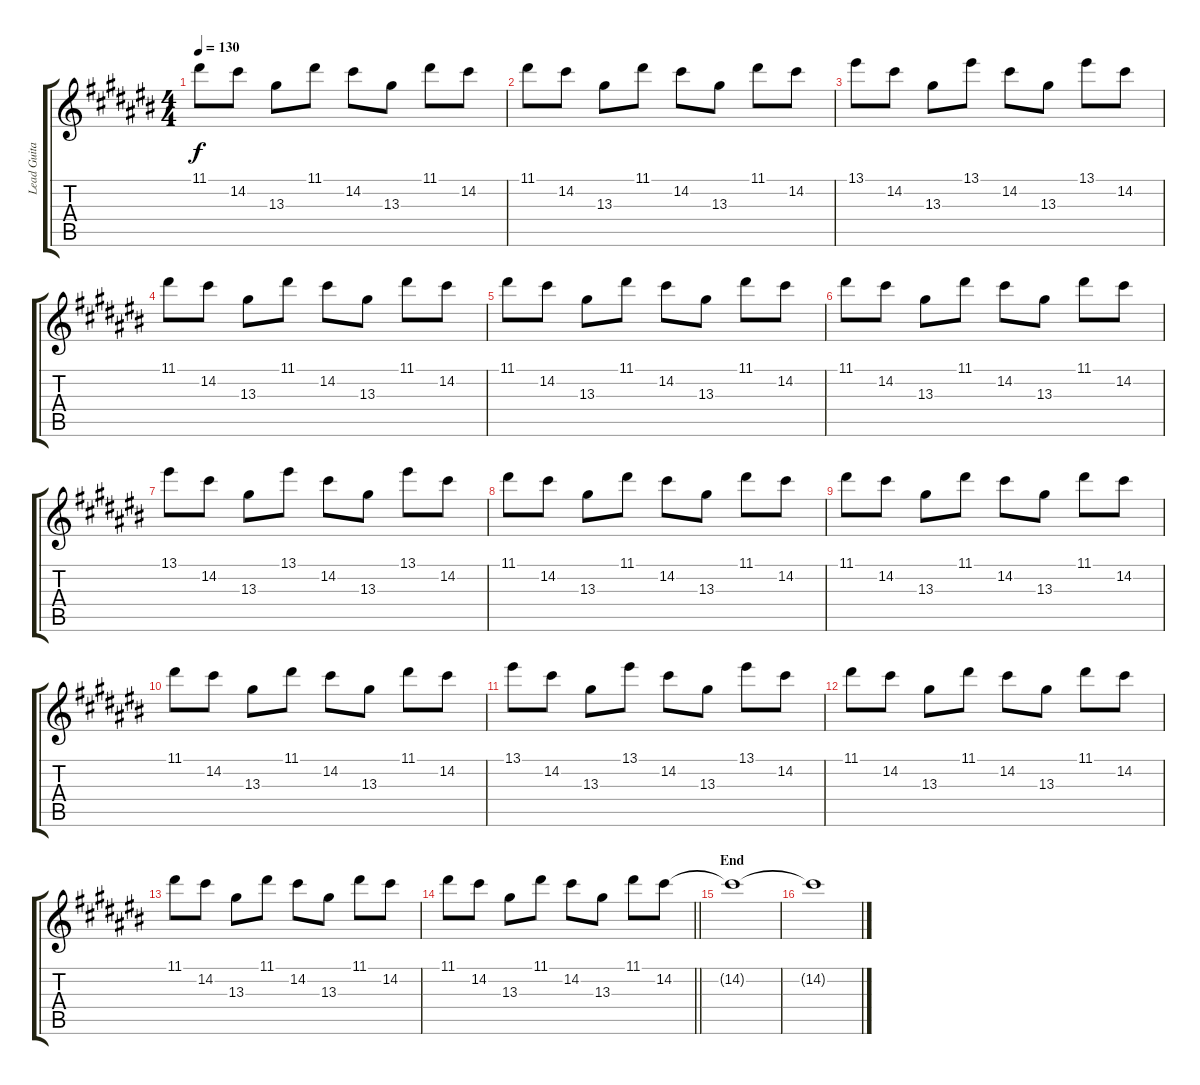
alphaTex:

\track ("Lead Guitar" "Lead Guita") {instrument electricguitarclean}
\staff {score tabs}
\tuning (E4 B3 G3 D3 A2 E2) {hide}
\ts (4 4)
\tempo 130
\clef g2
\ks c#
11.1.8{dy f} 14.2.8 13.3.8 11.1.8 14.2.8 13.3.8 11.1.8 14.2.8 |
11.1.8 14.2.8 13.3.8 11.1.8 14.2.8 13.3.8 11.1.8 14.2.8 |
13.1.8 14.2.8 13.3.8 13.1.8 14.2.8 13.3.8 13.1.8 14.2.8 |
11.1.8 14.2.8 13.3.8 11.1.8 14.2.8 13.3.8 11.1.8 14.2.8 |
11.1.8 14.2.8 13.3.8 11.1.8 14.2.8 13.3.8 11.1.8 14.2.8 |
11.1.8 14.2.8 13.3.8 11.1.8 14.2.8 13.3.8 11.1.8 14.2.8 |
13.1.8 14.2.8 13.3.8 13.1.8 14.2.8 13.3.8 13.1.8 14.2.8 |
11.1.8 14.2.8 13.3.8 11.1.8 14.2.8 13.3.8 11.1.8 14.2.8 |
11.1.8 14.2.8 13.3.8 11.1.8 14.2.8 13.3.8 11.1.8 14.2.8 |
11.1.8 14.2.8 13.3.8 11.1.8 14.2.8 13.3.8 11.1.8 14.2.8 |
13.1.8 14.2.8 13.3.8 13.1.8 14.2.8 13.3.8 13.1.8 14.2.8 |
11.1.8 14.2.8 13.3.8 11.1.8 14.2.8 13.3.8 11.1.8 14.2.8 |
11.1.8 14.2.8 13.3.8 11.1.8 14.2.8 13.3.8 11.1.8 14.2.8 |
\barLineRight lightlight
11.1.8 14.2.8 13.3.8 11.1.8 14.2.8 13.3.8 11.1.8 14.2.8 |
\section ("" "End")
14.2{t}.1 |
14.2{t}.1
